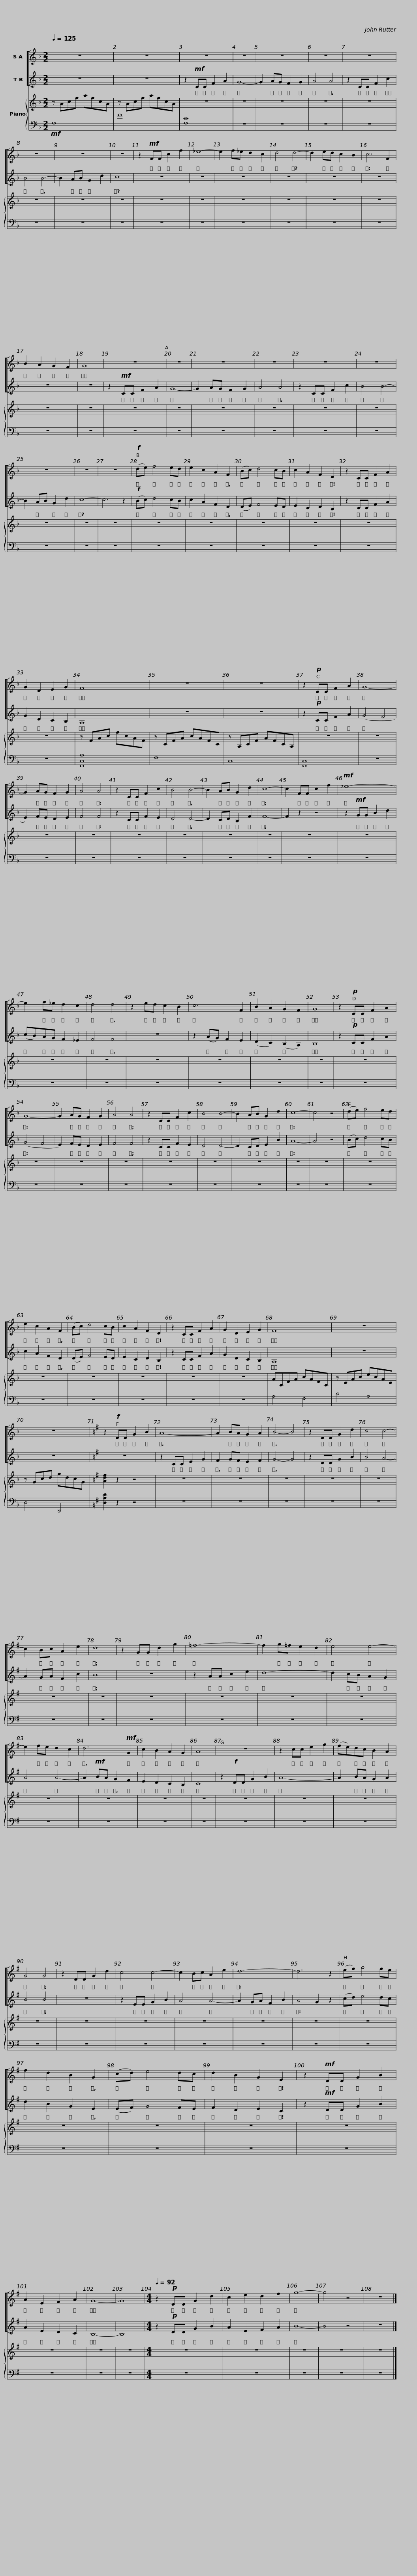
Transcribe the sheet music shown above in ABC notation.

X:1
%%score [ 1 2 ] { 3 | 4 }
L:1/8
Q:1/4=125
M:2/2
I:linebreak $
K:F
V:1 treble
V:2 treble
V:3 treble
V:4 bass
V:1
 z8 | z8 | z8 | z8 | z8 | %5
 z8 | z8 |$ z8 | z8 | z8 | %10
 z2!mf! FF c2 f2 | _e8- | e2 f_e d2 c2 | d4 d4- | d2 ed c2 B2 | %15
 c6 F2 | B2 A2 G2 F2 | G8 |$ z8 | z8 | %20
 z8 | z8 | z8 | z8 | z8 | %25
 z8 | z8 |!f! (de) f4 ed |$ e2 c2 A2 F2 | (Bc) d4 cB | %30
 c2 A2 F2 D2 | z2 CC F2 A2 | G2 D2 E2 G2 | F8 | z8 |$ %35
 z8 | z2!p! CC F2 A2 | G8- | G2 AG F2 G2 | A4 A4 | %40
 z2 CC F2 c2 | B4 B4- | B2 AB G2 d2 | c8- |$ c2 FF c2 f2 | %45
!mf! _e8- | e2 f_e d2 c2 | d4 d4 | z2 ed c2 B2 | c6 F2 | %50
 B2 A2 G2 F2 | G8 |$ z2!p! CC F2 A2 | G8- | G2 AG F2 G2 | %55
 A4 A4 | z2 CC F2 c2 | B4 B4- | B2 AB G2 d2 | c8- | %60
 c4 z4 | (de) f4 ed |$ e2 c2 A2 F2 | (Bc) d4 cB | c2 A2 F2 D2 | %65
 z2 CC F2 A2 | G2 D2 E2 G2 | F8 | z8 |$ z8 | %70
[K:G] z2!f! DD G2 B2 | A8- | A2 BA G2 A2 | B4- B4 | z2 DD G2 d2 | %75
 c4 c4- | c2 Bc A2 e2 | d8 |$ z2 GG d2 g2 | =f8- | %80
 f2 g=f e2 d2 | e4 e4- | e2 fe d2 c2 | d6!mf! G2 | c2 B2 A2 G2 | %85
 A8 |$ z8 | z2 cc e2 g2 | (fe)dc B2 A2 | G4 G4 | %90
 z2 DD G2 d2 | c4 c4- | c2 Bc A2 e2 | d8- | d6 z2 |$ %95
 (ef) g4 fe | f2 d2 B2 G2 | (cd) e4 dc | d2 B2 G2 E2 | z2!mf! DD G2 B2 | %100
 A2 E2 F2 A2 | G8- | G8 |[M:4/4][Q:1/4=92] z2!p! DD G2 d2 |$ c2 e2 d2 f2 | %105
 g8- | g4 z4 | z8 |] %108
V:2
 z8 | z8 | z2!mf! CC F2 A2 | G8- | G2 AG F2 G2 | %5
 A4 A4 | z2 CC F2 c2 |$ B4 B4- | B2 AB G2 d2 | c8 | %10
 z8 | z8 | z8 | z8 | z8 | %15
 z8 | z8 | z8 |$ z2!mf! CC F2 A2 | G8- | %20
 G2 AG F2 G2 | A4 A4 | z2 CC F2 c2 | B4 B4- | B2 AB G2 d2 | %25
 c8- | c6 z2 |!f! (Bc) d4 cB |$ c2 A2 F2 D2 | (DE) F4 ED | %30
 E2 C2 D2 B,2 | z2 CC F2 A2 | G2 D2 C2 B,2 | A,8 | z8 |$ %35
 z8 | z2!p! CC F2 A2 | (G4 F4 | E2) FE D2 E2 | F4 F4 | %40
 z2 CC F2 E2 | D4 D4- | D2 CD B,2 F2 | F8- |$ F2 z2 z4 | %45
 z2!mf! GG B2 d2 | (cB)AG F2 _E2 | F4 F4 | z8 | z2 (AG) F2 E2 | %50
 (D2 C2) (B,2 A,2) | B,8 |$ z2!p! CC F2 A2 | (G4 F4 | E2) FE D2 E2 | %55
 F4 F4 | z2 CC F2 E2 | D4 D4- | D2 CD E2 B2 | A8- | %60
 A4 z4 | (Bc) d4 cB |$ c2 A2 F2 D2 | (DE) F4 ED | E2 C2 D2 B,2 | %65
 z2 CC F2 A2 | G2 D2 C2 B,2 | A,8 | z8 |$ z8 | %70
[K:G] z8 | z2 CC E2 G2 | F2 GF E2 F2 | G4- G4 | z2 DD G2 B2 | %75
 B4 A4- | A2 GA F2 c2 | B8 |$ z8 | z2 AA c2 e2 | %80
 d8- | d2 cB A2 G2 | A4 A4- | A2!mf! BA G2 F2 | E2 D2 C2 B,2 | %85
 C8 |$ z2!f! DD G2 B2 | A8- | A2 BA G2 A2 | B4 B4 | %90
 z8 | z2 EE G2 B2 | A4 A4- | A2 GA F2 B2 | A4 G2 z2 |$ %95
 (cd) e4 dc | d2 B2 G2 E2 | (EF) G4 FE | F2 D2 E2 C2 | z2!mf! DD G2 B2 | %100
 A2 E2 D2 C2 | B,8- | B,8 |[M:4/4] z2!p! DD G2 B2 |$ A2 E2 F2 A2 | %105
 B8- | B4 z4 | z8 |] %108
V:3
 z Acf afcA | z Acf afcA | z8 | z8 | z8 | %5
 z8 | z8 |$ z8 | z8 | z8 | %10
 z8 | z8 | z8 | z8 | z8 | %15
 z8 | z8 | z8 |$ z8 | z8 | %20
 z8 | z8 | z8 | z8 | z8 | %25
 z8 | z8 | z8 |$ z8 | z8 | %30
 z8 | z8 | z8 | z FAc fcAF | z CFA cAFC |$ %35
 z A,CF AFCA, | z8 | z8 | z8 | z8 | %40
 z8 | z8 | z8 | z8 |$ z8 | %45
 z8 | z8 | z8 | z8 | z8 | %50
 z8 | z8 |$ z8 | z8 | z8 | %55
 z8 | z8 | z8 | z8 | z8 | %60
 z8 | z8 |$ z8 | z8 | z8 | %65
 z8 | z8 | ACFA cAFC | z EAc ecAE |$ z Gcd gdcG | %70
[K:G] [Adf]2 z2 z4 | z8 | z8 | z8 | z8 | %75
 z8 | z8 | z8 |$ z8 | z8 | %80
 z8 | z8 | z8 | z8 | z8 | %85
 z8 |$ z8 | z8 | z8 | z8 | %90
 z8 | z8 | z8 | z8 | z8 |$ %95
 z8 | z8 | z8 | z8 | z8 | %100
 z8 | z8 | z8 |[M:4/4] z8 |$ z8 | %105
 z8 | z8 | z8 |] %108
V:4
!mf! F,8 | F8 | [F,C]8 | z8 | z8 | %5
 z8 | z8 |$ z8 | z8 | z8 | %10
 z8 | z8 | z8 | z8 | z8 | %15
 z8 | z8 | z8 |$ z8 | z8 | %20
 z8 | z8 | z8 | z8 | z8 | %25
 z8 | z8 | z8 |$ z8 | z8 | %30
 z8 | z8 | z8 | [F,,C,A,]8 | F,8 |$ %35
 C,8 | [F,,C,]8 | z8 | z8 | z8 | %40
 z8 | z8 | z8 | z8 |$ z8 | %45
 z8 | z8 | z8 | z8 | z8 | %50
 z8 | z8 |$ z8 | z8 | z8 | %55
 z8 | z8 | z8 | z8 | z8 | %60
 z8 | z8 |$ z8 | z8 | z8 | %65
 z8 | z8 | A,4 F,4 | C4 A,4 |$ D,4 D,,4 | %70
[K:G] [D,A,D]2 z2 z4 | z8 | z8 | z8 | z8 | %75
 z8 | z8 | z8 |$ z8 | z8 | %80
 z8 | z8 | z8 | z8 | z8 | %85
 z8 |$ z8 | z8 | z8 | z8 | %90
 z8 | z8 | z8 | z8 | z8 |$ %95
 z8 | z8 | z8 | z8 | z8 | %100
 z8 | z8 | z8 |[M:4/4] z8 |$ z8 | %105
 z8 | z8 | z8 |] %108
